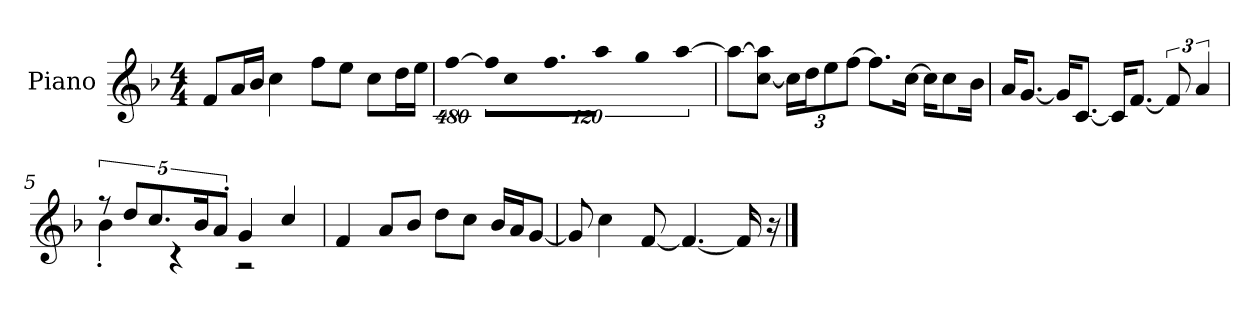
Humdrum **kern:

**kern
*part1
*staff1
*I"Piano
*I'P-no
*clefG2
*k[b-]
*M4/4
*MM90
=1
8f/L
16a/L
16b-/JJ
4cc\
8ff\L
8ee\J
8cc\L
16dd\L
16ee\JJ
=2
!LO:N:vis=4
[1920%427ff\
!LO:N:vis=16
1920%107ff\KL]
!LO:N:vis=8
640%71cc\
9.ff\
!LO:N:vis=8
640%71aa\J
!LO:N:vis=4
1920%427gg\
!LO:N:vis=8
[640%71aa\
=3
8aa\L_
[8cc\ 8aa\]J
*Xbrackettup
24cc\LL]
24dd\J
12ee\
[12ff\J
8.ff\L]
[16cc\Jk
16cc\KL]
8cc\
16b-\Jk
=4
16a/KL
[8.g/J
16g/KL]
[8.c/J
16c/KL]
[8.f/J
*brackettup
12f/]
6a/
!!LO:LB:g=z
=5
*^
10r	4b-'\
10dd/L	.
10.cc/	.
.	4r
20b-/K	.
10a'/J	.
4g/	2r
4cc/	.
*v	*v
=6
4f/
8a/L
8b-/J
8dd\L
8cc\J
16b-/LL
16a/J
[8g/J
=7
8g/]
4cc\
[8f/
4.f/_
16f/]
16r
==
*-
